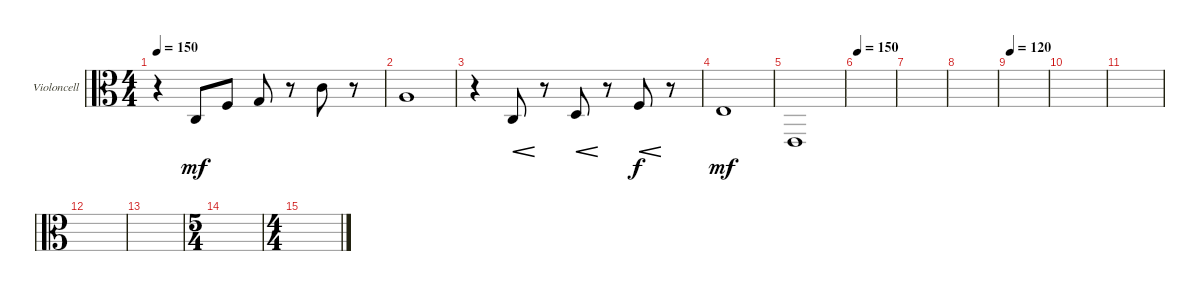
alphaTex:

\defaultSystemsLayout 4
\bracketExtendMode groupsimilarinstruments
\firstSystemTrackNameOrientation horizontal
\otherSystemsTrackNameOrientation horizontal
\track ("Violoncelle" "Violoncell") {instrument cello}
\staff {score}
\tuning (A3 D3 G2 C2)
\ts (4 4)
\tempo 150
\clef c3
\ks c
r.4{dy mf} 5.3.8 3.2.8 5.2.8 r.8 3.1.8 r.8 |
0.1.1 |
r.4 5.3.8{cre} r.8 0.2.8{cre} r.8 3.2.8{cre dy f} r.8 |
2.2.1{dy mf} |
4.4.1 |
\tempo 150
|
|
|
\tempo 120
|
|
|
|
|
\ts (5 4)
\beaming (8 2 2 2 2 2)
|
\ts (4 4)
